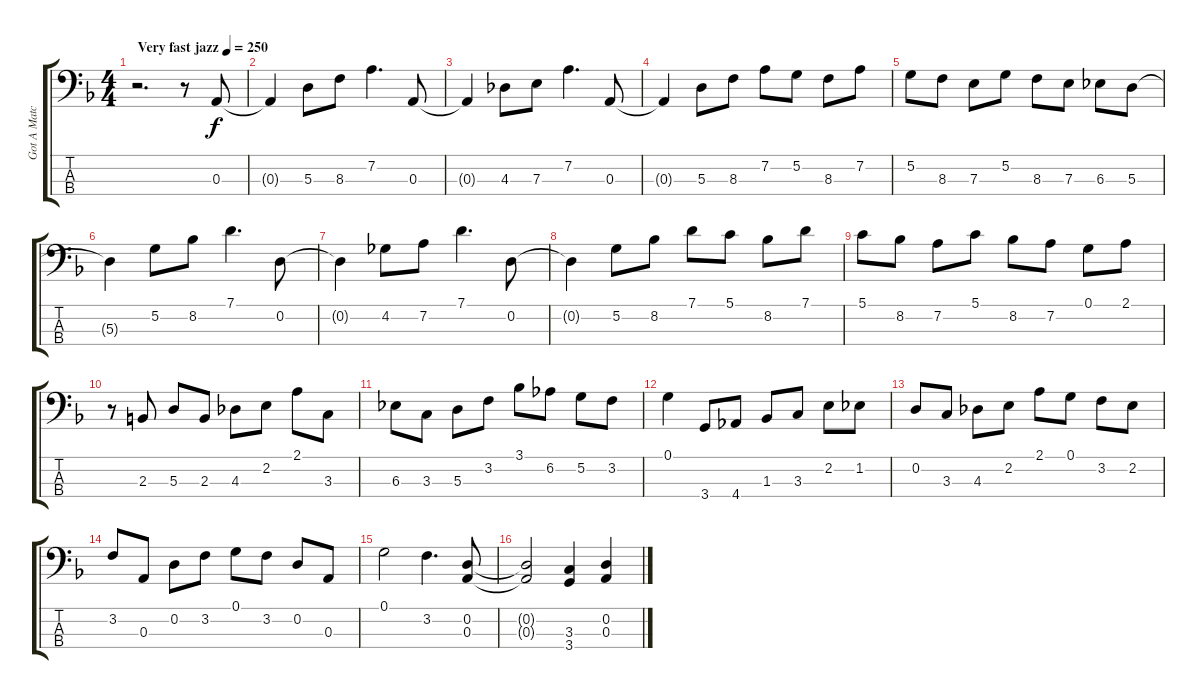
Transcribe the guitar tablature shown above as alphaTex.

\track ("Got A Match?" "Got A Matc") {instrument acousticguitarsteel}
\staff {score tabs}
\tuning (G2 D2 A1 E1) {hide}
\ts (4 4)
\tempo (250 "Very fast jazz")
\clef f4
\ks f
r.2{d dy f instrument acousticguitarsteel} r.8 0.3.8 |
0.3{t}.4 5.3.8 8.3.8 7.2.4{d} 0.3.8 |
0.3{t}.4 4.3.8 7.3.8 7.2.4{d} 0.3.8 |
0.3{t}.4 5.3.8 8.3.8 7.2.8 5.2.8 8.3.8 7.2.8 |
5.2.8 8.3.8 7.3.8 5.2.8 8.3.8 7.3.8 6.3.8 5.3.8 |
5.3{t}.4 5.2.8 8.2.8 7.1.4{d} 0.2.8 |
0.2{t}.4 4.2.8 7.2.8 7.1.4{d} 0.2.8 |
0.2{t}.4 5.2.8 8.2.8 7.1.8 5.1.8 8.2.8 7.1.8 |
5.1.8 8.2.8 7.2.8 5.1.8 8.2.8 7.2.8 0.1.8 2.1.8 |
r.8 2.3.8 5.3.8 2.3.8 4.3.8 2.2.8 2.1.8 3.3.8 |
6.3.8 3.3.8 5.3.8 3.2.8 3.1.8 6.2.8 5.2.8 3.2.8 |
0.1.4 3.4.8 4.4.8 1.3.8 3.3.8 2.2.8 1.2.8 |
0.2.8 3.3.8 4.3.8 2.2.8 2.1.8 0.1.8 3.2.8 2.2.8 |
3.2.8 0.3.8 0.2.8 3.2.8 0.1.8 3.2.8 0.2.8 0.3.8 |
0.1.2 3.2.4{d} (0.2 0.3).8 |
(0.2{t} 0.3{t}).2 (3.3 3.4).4 (0.2 0.3).4
